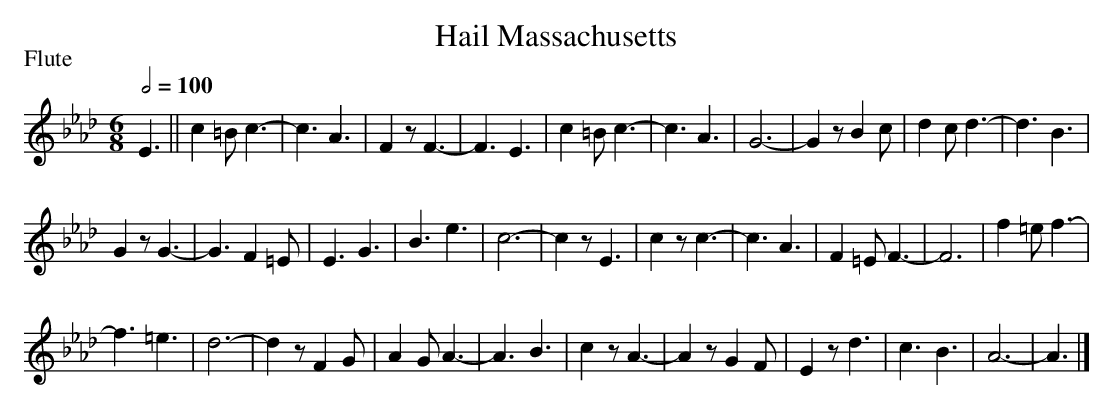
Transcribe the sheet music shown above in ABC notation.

X:1
T: Hail Massachusetts
M: 6/8
L: 1/8
P: Flute
Q: 1/2=100
K:Ab
E3||c2=Bc3|-c3A3|F2zF3-|F3E3|c2=Bc3|-c3A3|G6-|G2zB2c|d2cd3-|d3B3|
G2zG3-|G3F2=E|E3G3|B3e3|c6-|c2zE3|c2zc3-|c3A3|F2=EF3-|F6|f2=ef3-|
f3=e3|d6-|d2zF2G|A2GA3-|A3B3|c2zA3-|A2zG2F|E2zd3|c3B3|A6-|A3|]
